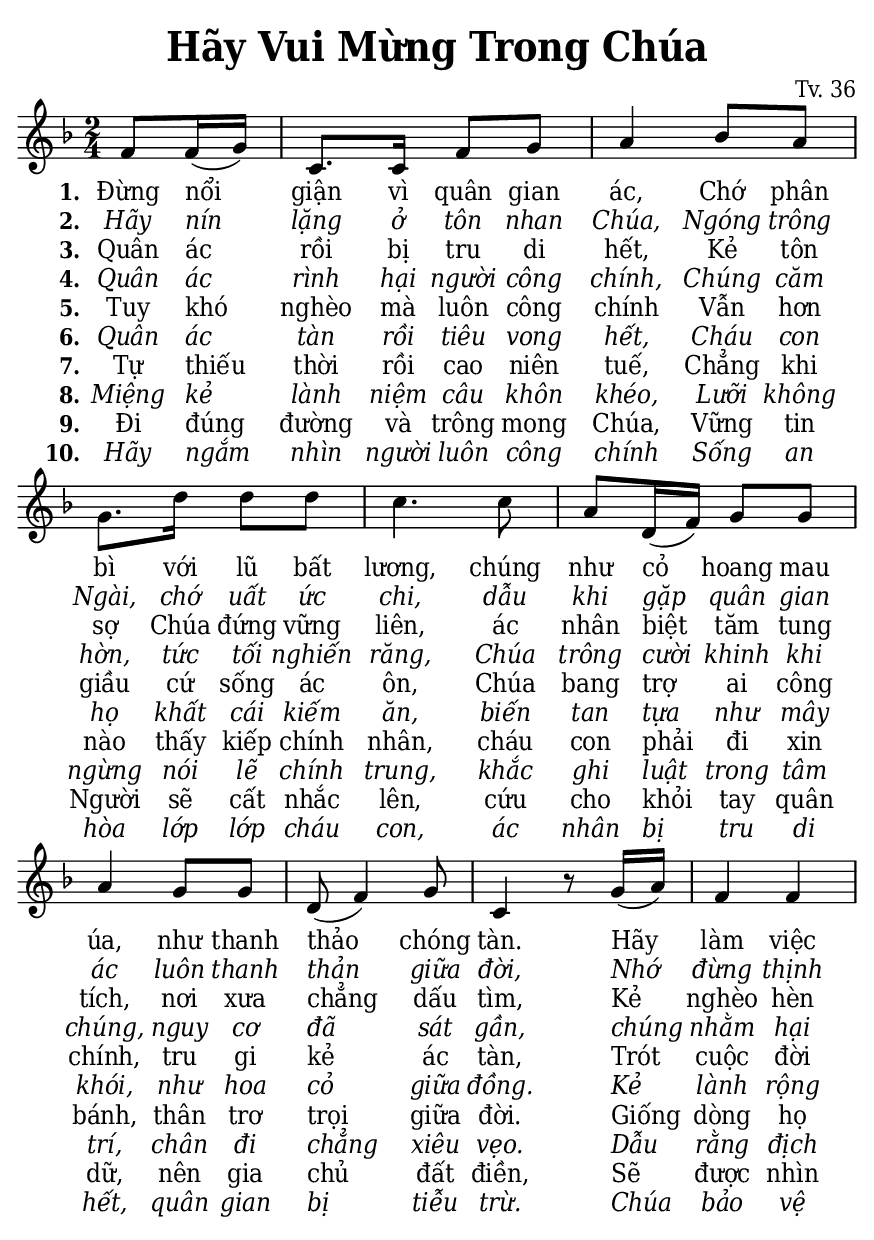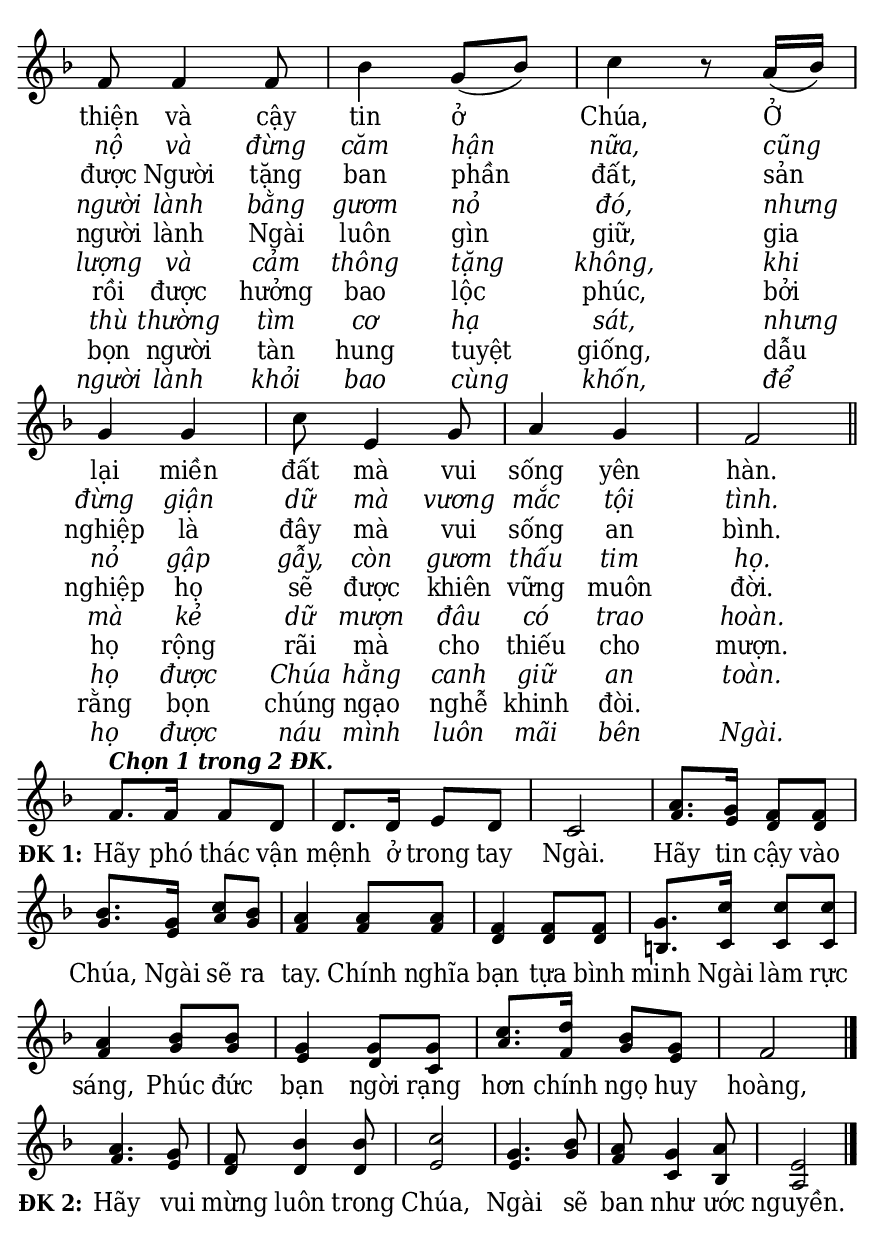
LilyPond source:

% Cài đặt chung\
\version "2.22.1"
\include "english.ly"

\header {
  title = \markup { \fontsize #1 "Hãy Vui Mừng Trong Chúa" }
  composer = "Tv. 36"
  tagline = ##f
}

% Nhạc phiên khúc
nhacPhienKhucSop = \relative c' {
  \autoPageBreaksOff
  \partial 4 f8 f16 (g) |
  c,8. c16 f8 g |
  a4 bf8 a |
  g8. d'16 d8 d |
  c4. c8 |
  a d,16 (f) g8 g |
  a4 g8 g |
  d (f4) g8 |
  c,4 r8 g'16 (a) |
  f4 f |
  
  \pageBreak
  
  f8 f4 f8 |
  bf4 g8 (bf) |
  c4 r8 a16 (bf) |
  g4 g |
  c8 e,4 g8 |
  a4 g |
  f2 \bar "||" \break
  
  ^\markup { \bold \italic "Chọn 1 trong 2 ĐK." }
  f8. f16 f8 d |
  d8. d16 e8 d |
  c2 |
  a'8. g16 f8 f |
  bf8. g16 c8 bf |
  a4 a8 a |
  f4 f8 f |
  g8. c16 c8 c |
  a4 bf8 bf |
  g4 g8 g |
  c8. d16 bf8 g |
  f2 \bar "|." \break
  
  a4. g8 |
  f bf4 bf8 |
  c2 |
  g4. bf8 |
  a g4 a8 |
  e2 \bar "|."
}

nhacPhienKhucAlto = \relative c' {
  r4 |
  R2*16
  
  f8. f16 f8 d |
  d8. d16 e8 d |
  c2 |
  f8. e16 d8 d |
  g8. e16 a8 g |
  f4 f8 f |
  d4 d8 d |
  b!8. c16 c8 c |
  f4 g8 g |
  e4 d8 c |
  a'8. f16 g8 e |
  f2
  
  f4. e8 |
  d d4 d8 |
  e2 |
  e4. g8 |
  f c4 bf8 |
  a2
}

% Lời phiên khúc
loiPhienKhucSop = \lyrics {
  <<
    {
      \set stanza = "1."
      Đừng nổi giận vì quân gian ác,
      Chớ phân bì với lũ bất lương,
      chúng như cỏ hoang mau úa,
      như thanh thảo chóng tàn.
      Hãy làm việc thiện và cậy tin ở Chúa,
      Ở lại miền đất mà vui sống yên hàn.
    }
    \new Lyrics {
	    \set associatedVoice = "beSop"
	    \set stanza = "2."
      \override Lyrics.LyricText.font-shape = #'italic
	    Hãy nín lặng ở tôn nhan Chúa,
	    Ngóng trông Ngài, chớ uất ức chi,
	    dẫu khi gặp quân gian ác
	    luôn thanh thản giữa đời,
	    Nhớ đừng thịnh nộ và đừng căm hận nữa,
	    cũng đừng giận dữ mà vương mắc tội tình.
    }
    \new Lyrics {
	    \set associatedVoice = "beSop"
	    \set stanza = "3."
	    Quân ác rồi bị tru di hết,
	    Kẻ tôn sợ Chúa đứng vững liên,
	    ác nhân biệt tăm tung tích,
	    nơi xưa chẳng dấu tìm,
	    Kẻ nghèo hèn được Người tặng ban phần đất,
	    sản nghiệp là đây mà vui sống an bình.
    }
    \new Lyrics {
	    \set associatedVoice = "beSop"
	    \set stanza = "4."
      \override Lyrics.LyricText.font-shape = #'italic
	    Quân ác rình hại người công chính,
	    Chúng căm hờn, tức tối nghiến răng,
	    Chúa trông cười khinh khi chúng,
	    nguy cơ đã sát gần,
	    chúng nhằm hại người lành bằng gươm nỏ đó,
	    nhưng nỏ gập gẫy, còn gươm thấu tim họ.
    }
    \new Lyrics {
	    \set associatedVoice = "beSop"
	    \set stanza = "5."
	    Tuy khó nghèo mà luôn công chính
	    Vẫn hơn giầu cứ sống ác ôn,
	    Chúa bang trợ ai công chính,
	    tru gi kẻ ác tàn,
	    Trót cuộc đời người lành Ngài luôn gìn giữ,
	    gia nghiệp họ sẽ được khiên vững muôn đời.
    }
    \new Lyrics {
	    \set associatedVoice = "beSop"
	    \set stanza = "6."
      \override Lyrics.LyricText.font-shape = #'italic
	    Quân ác tàn rồi tiêu vong hết,
	    Cháu con họ khất cái kiếm ăn,
	    biến tan tựa như mây khói,
	    như hoa cỏ giữa đồng.
	    Kẻ lành rộng lượng và cảm thông tặng không,
	    khi mà kẻ dữ mượn đâu có trao hoàn.
    }
    \new Lyrics {
	    \set associatedVoice = "beSop"
	    \set stanza = "7."
	    Tự thiếu thời rồi cao niên tuế,
	    Chẳng khi nào thấy kiếp chính nhân,
	    cháu con phải đi xin bánh,
	    thân trơ trọi giữa đời.
	    Giống dòng họ rồi được hưởng bao lộc phúc,
	    bởi họ rộng rãi mà cho thiếu cho mượn.
    }
    \new Lyrics {
	    \set associatedVoice = "beSop"
	    \set stanza = "8."
      \override Lyrics.LyricText.font-shape = #'italic
	    Miệng kẻ lành niệm câu khôn khéo,
	    Lưỡi không ngừng nói lẽ chính trung,
	    khắc ghi luật trong tâm trí,
	    chân đi chẳng xiêu vẹo.
	    Dẫu rằng địch thù thường tìm cơ hạ sát,
	    nhưng họ được Chúa hằng canh giữ an toàn.
    }
    \new Lyrics {
	    \set associatedVoice = "beSop"
	    \set stanza = "9."
	    Đi đúng đường và trông mong Chúa,
	    Vững tin Người sẽ cất nhắc lên,
	    cứu cho khỏi tay quân dữ,
	    nên gia chủ đất điền,
	    Sẽ được nhìn bọn người tàn hung tuyệt giống,
	    dẫu rằng bọn chúng ngạo nghễ khinh đòi.
    }
    \new Lyrics {
	    \set associatedVoice = "beSop"
	    \set stanza = "10."
      \override Lyrics.LyricText.font-shape = #'italic
	    Hãy ngắm nhìn người luôn công chính
	    Sống an hòa lớp lớp cháu con,
	    ác nhân bị tru di hết,
	    quân gian bị tiễu trừ.
	    Chúa bảo vệ người lành khỏi bao cùng khốn,
	    để họ được náu mình luôn mãi bên Ngài.
    }
  >>
  \set stanza = "ĐK 1:"
  Hãy phó thác vận mệnh ở trong tay Ngài.
  Hãy tin cậy vào Chúa, Ngài sẽ ra tay.
  Chính nghĩa bạn tựa bình minh
  Ngài làm rực sáng,
  Phúc đức bạn ngời rạng hơn chính ngọ huy hoàng,
  
  \set stanza = "ĐK 2:"
  Hãy vui mừng luôn trong Chúa,
  Ngài sẽ ban như ước nguyền.
}

% Dàn trang
\paper {
  #(set-paper-size "a5")
  top-margin = 3\mm
  bottom-margin = 3\mm
  left-margin = 3\mm
  right-margin = 3\mm
  indent = #0
  #(define fonts
	 (make-pango-font-tree "Deja Vu Serif Condensed"
	 		       "Deja Vu Serif Condensed"
			       "Deja Vu Serif Condensed"
			       (/ 20 20)))
  print-page-number = ##f
  ragged-last-bottom = ##t
  ragged-bottom = ##t
  page-count = 2
}

TongNhip = {
  \key f \major \time 2/4
  \set Timing.beamExceptions = #'()
  \set Timing.baseMoment = #(ly:make-moment 1/4)
}

% Đổi kích thước nốt cho bè phụ
notBePhu =
#(define-music-function (font-size music) (number? ly:music?)
   (for-some-music
     (lambda (m)
       (if (music-is-of-type? m 'rhythmic-event)
           (begin
             (set! (ly:music-property m 'tweaks)
                   (cons `(font-size . ,font-size)
                         (ly:music-property m 'tweaks)))
             #t)
           #f))
     music)
   music)

\score {
  \new ChoirStaff <<
    \new Staff \with {
        \consists "Merge_rests_engraver"
        printPartCombineTexts = ##f
      }
      <<
      \new Voice \TongNhip \partCombine 
        \nhacPhienKhucSop
        \notBePhu -1 { \nhacPhienKhucAlto }
      \new NullVoice = beSop \nhacPhienKhucSop
      \new Lyrics \lyricsto beSop \loiPhienKhucSop
      >>
  >>
  \layout {
    \override Lyrics.LyricSpace.minimum-distance = #0.6
    \override Score.BarNumber.break-visibility = ##(#f #f #f)
    \override Score.SpacingSpanner.uniform-stretching = ##t
  } 
}
